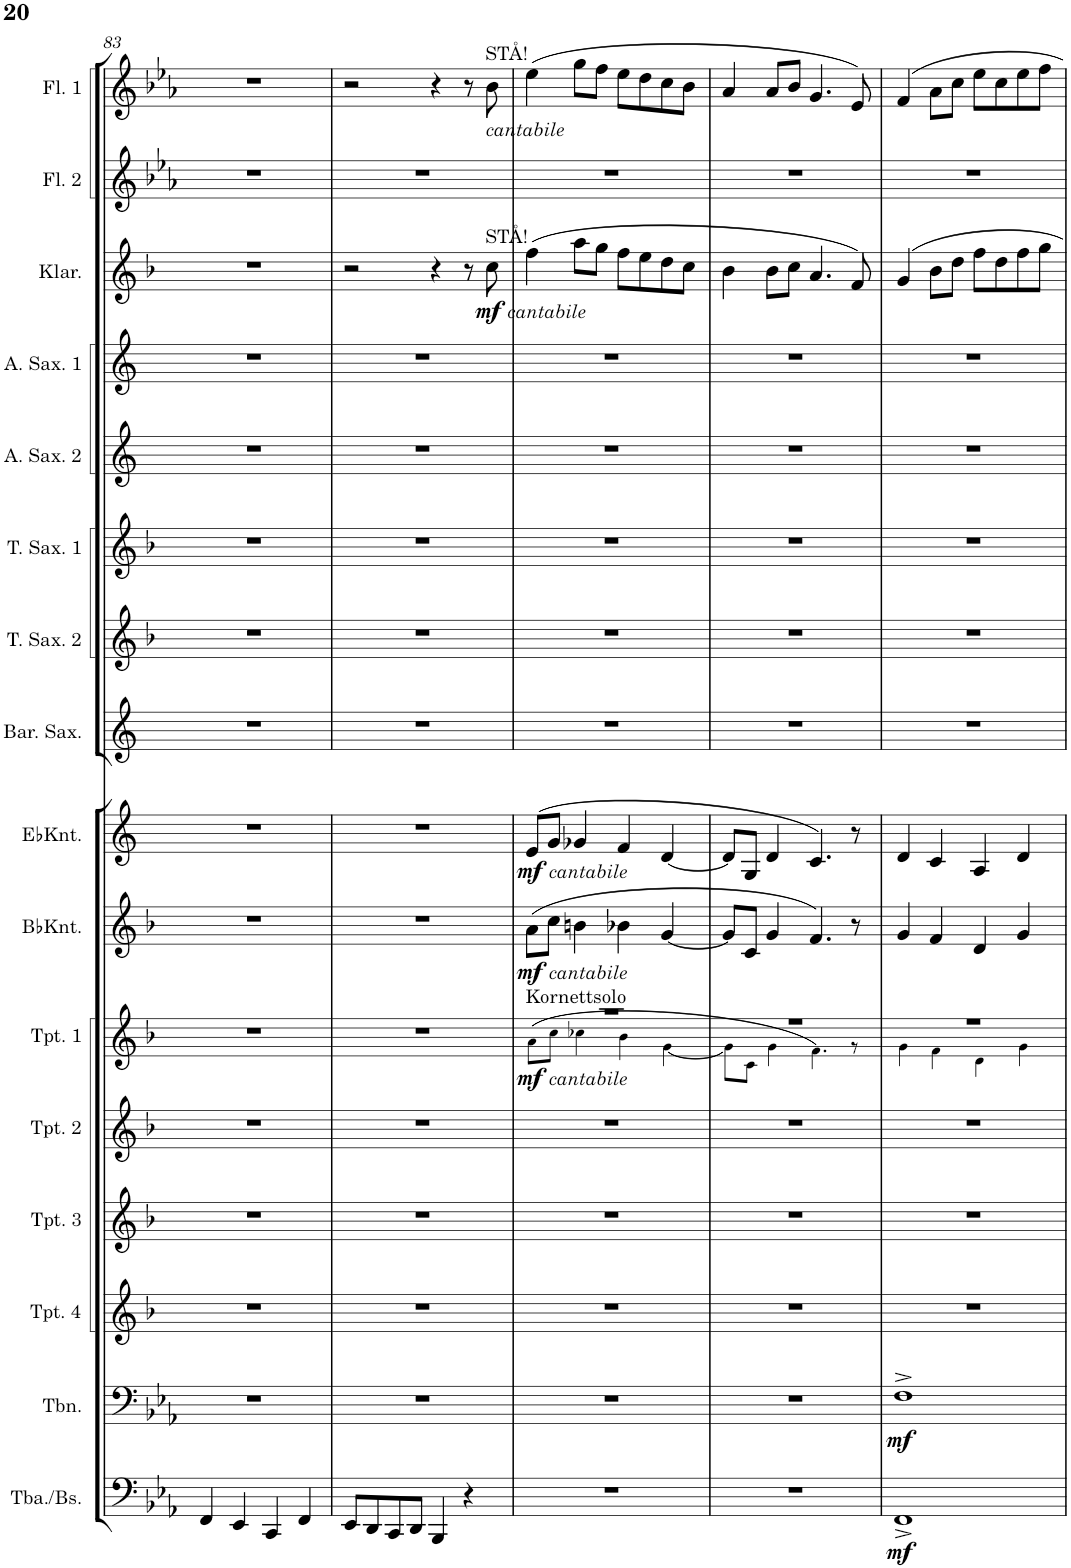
**kern	**dynam	**kern	**dynam	**kern	**kern	**kern	**kern	**dynam	**kern	**dynam	**kern	**dynam	**kern	**kern	**kern	**kern	**kern	**kern	**dynam	**kern	**kern
*part16	*part16	*part15	*part15	*part14	*part13	*part12	*part11	*part11	*part10	*part10	*part9	*part9	*part8	*part7	*part6	*part5	*part4	*part3	*part3	*part2	*part1
*staff16	*staff16	*staff15	*staff15	*staff14	*staff13	*staff12	*staff11	*staff11	*staff10	*staff10	*staff9	*staff9	*staff8	*staff7	*staff6	*staff5	*staff4	*staff3	*staff3	*staff2	*staff1
*I"Tuba/Elbas	*	*I"Tromboner	*	*I"Trumpet 4	*I"Trumpet 3	*I"Trumpet 2	*I"Trumpet 1	*	*I"Bb Kornett	*	*I"Eb Kornett	*	*I"Barytonsax	*I"Tenosax 2	*I"Tenorsax 1	*I"Altsax 2	*I"Altsax 1	*I"Klantinetter	*	*I"Flöjt 2	*I"Flöjt 1
*I'Tba./Bs.	*	*I'Tbn.	*	*I'Tpt. 4	*I'Tpt. 3	*I'Tpt. 2	*I'Tpt. 1	*	*I'BbKnt.	*	*I'EbKnt.	*	*I'Bar. Sax.	*I'T. Sax. 2	*I'T. Sax. 1	*I'A. Sax. 2	*I'A. Sax. 1	*I'Klar.	*	*I'Fl. 2	*I'Fl. 1
!!LO:PB:g=z
*clefF4	*	*clefF4	*	*clefG2	*clefG2	*clefG2	*clefG2	*	*clefG2	*	*clefG2	*	*clefG2	*clefG2	*clefG2	*clefG2	*clefG2	*clefG2	*	*clefG2	*clefG2
*	*	*	*	*Trd1c2	*Trd1c2	*Trd1c2	*Trd1c2	*	*Trd1c2	*	*Trd-2c-3	*	*Trd12c21	*Trd8c14	*Trd8c14	*Trd5c9	*Trd5c9	*Trd1c2	*	*	*
*k[b-e-a-]	*	*k[b-e-a-]	*	*k[b-]	*k[b-]	*k[b-]	*k[b-]	*	*k[b-]	*	*k[]	*	*k[]	*k[b-]	*k[b-]	*k[]	*k[]	*k[b-]	*	*k[b-e-a-]	*k[b-e-a-]
*M4/4	*	*M4/4	*	*M4/4	*M4/4	*M4/4	*M4/4	*	*M4/4	*	*M4/4	*	*M4/4	*M4/4	*M4/4	*M4/4	*M4/4	*M4/4	*	*M4/4	*M4/4
=83	=83	=83	=83	=83	=83	=83	=83	=83	=83	=83	=83	=83	=83	=83	=83	=83	=83	=83	=83	=83	=83
4FF/	.	1r	.	1r	1r	1r	1r	.	1r	.	1r	.	1r	1r	1r	1r	1r	1r	.	1r	1r
4EE-/	.	.	.	.	.	.	.	.	.	.	.	.	.	.	.	.	.	.	.	.	.
4CC/	.	.	.	.	.	.	.	.	.	.	.	.	.	.	.	.	.	.	.	.	.
4FF/	.	.	.	.	.	.	.	.	.	.	.	.	.	.	.	.	.	.	.	.	.
=84	=84	=84	=84	=84	=84	=84	=84	=84	=84	=84	=84	=84	=84	=84	=84	=84	=84	=84	=84	=84	=84
8EE-/L	.	1r	.	1r	1r	1r	1r	.	1r	.	1r	.	1r	1r	1r	1r	1r	2r	.	1r	2r
8DD/	.	.	.	.	.	.	.	.	.	.	.	.	.	.	.	.	.	.	.	.	.
8CC/	.	.	.	.	.	.	.	.	.	.	.	.	.	.	.	.	.	.	.	.	.
8DD/J	.	.	.	.	.	.	.	.	.	.	.	.	.	.	.	.	.	.	.	.	.
4BBB-/	.	.	.	.	.	.	.	.	.	.	.	.	.	.	.	.	.	4r	.	.	4r
4r	.	.	.	.	.	.	.	.	.	.	.	.	.	.	.	.	.	8r	.	.	8r
!	!	!	!	!	!	!	!	!	!	!	!	!	!	!	!	!	!	!	!	!	!LO:TX:a:t=STÅ!
!	!	!	!	!	!	!	!	!	!	!	!	!	!	!	!	!	!	!	!	!	!LO:TX:b:i:t=cantabile
!	!	!	!	!	!	!	!	!	!	!	!	!	!	!	!	!	!	!LO:TX:a:t=STÅ!	!	!	!
!	!	!	!	!	!	!	!	!	!	!	!	!	!	!	!	!	!	!LO:TX:b:i:t=cantabile	!	!	!
!	!	!	!	!	!	!	!	!	!	!	!	!	!	!	!	!	!	!	!LO:DY:b	!	!
.	.	.	.	.	.	.	.	.	.	.	.	.	.	.	.	.	.	8cc\	mf	.	8b-\
=85	=85	=85	=85	=85	=85	=85	=85	=85	=85	=85	=85	=85	=85	=85	=85	=85	=85	=85	=85	=85	=85
*	*	*	*	*	*	*	*^	*	*	*	*	*	*	*	*	*	*	*	*	*	*
!	!	!	!	!	!	!	!	!	!	!	!	!LO:TX:b:i:t=cantabile	!	!	!	!	!	!	!	!	!	!
!	!	!	!	!	!	!	!	!	!	!LO:TX:b:i:t=cantabile	!	!	!	!	!	!	!	!	!	!	!	!
!	!	!	!	!	!	!	!LO:TX:b:i:t=cantabile	!	!	!	!	!	!	!	!	!	!	!	!	!	!	!
!	!	!	!	!	!	!	!LO:TX:a:t=Kornettsolo	!	!	!	!	!	!	!	!	!	!	!	!	!	!	!
!	!	!	!	!	!	!	!	!	!LO:DY:b	!	!LO:DY:b	!	!LO:DY:b	!	!	!	!	!	!	!	!	!
1r	.	1r	.	1r	1r	1r	1r	(>8a!\L	mf	(8a\L	mf	(>8e/L	mf	1r	1r	1r	1r	1r	(4ff\	.	1r	(4ee-\
.	.	.	.	.	.	.	.	8cc!\J	.	8cc\J	.	8g/J	.	.	.	.	.	.	.	.	.	.
.	.	.	.	.	.	.	.	4cc-X!\	.	4bn\	.	4g-X/	.	.	.	.	.	.	8aa\L	.	.	8gg\L
.	.	.	.	.	.	.	.	.	.	.	.	.	.	.	.	.	.	.	8gg\J	.	.	8ff\J
.	.	.	.	.	.	.	.	4b-!\	.	4b-X\	.	4f/	.	.	.	.	.	.	8ff\L	.	.	8ee-\L
.	.	.	.	.	.	.	.	.	.	.	.	.	.	.	.	.	.	.	8ee\	.	.	8dd\
.	.	.	.	.	.	.	.	[4g!\	.	[4g/	.	[4d/	.	.	.	.	.	.	8dd\	.	.	8cc\
.	.	.	.	.	.	.	.	.	.	.	.	.	.	.	.	.	.	.	8cc\J	.	.	8b-\J
=86	=86	=86	=86	=86	=86	=86	=86	=86	=86	=86	=86	=86	=86	=86	=86	=86	=86	=86	=86	=86	=86	=86
1r	.	1r	.	1r	1r	1r	1r	8g!\L]	.	8g/L]	.	8d/L]	.	1r	1r	1r	1r	1r	4b-\	.	1r	4a-/
.	.	.	.	.	.	.	.	8c!\J	.	8c/J	.	8G/J	.	.	.	.	.	.	.	.	.	.
.	.	.	.	.	.	.	.	4g!\	.	4g/	.	4d/	.	.	.	.	.	.	8b-\L	.	.	8a-/L
.	.	.	.	.	.	.	.	.	.	.	.	.	.	.	.	.	.	.	8cc\J	.	.	8b-/J
.	.	.	.	.	.	.	.	4.f!\)	.	4.f/)	.	4.c/)	.	.	.	.	.	.	4.a/	.	.	4.g/
.	.	.	.	.	.	.	.	8r	.	8r	.	8r	.	.	.	.	.	.	8f/)	.	.	8e-/)
=87	=87	=87	=87	=87	=87	=87	=87	=87	=87	=87	=87	=87	=87	=87	=87	=87	=87	=87	=87	=87	=87	=87
!	!LO:DY:b	!	!LO:DY:b	!	!	!	!	!	!	!	!	!	!	!	!	!	!	!	!	!	!	!
1FF^	mf	1F^	mf	1r	1r	1r	1r	4g!\	.	4g/	.	4d/	.	1r	1r	1r	1r	1r	4g/	.	1r	4f/
.	.	.	.	.	.	.	.	4f!\	.	4f/	.	4c/	.	.	.	.	.	.	8b-\L	.	.	8a-\L
.	.	.	.	.	.	.	.	.	.	.	.	.	.	.	.	.	.	.	8dd\J	.	.	8cc\J
.	.	.	.	.	.	.	.	4d!\	.	4d/	.	4A/	.	.	.	.	.	.	8ff\L	.	.	8ee-\L
.	.	.	.	.	.	.	.	.	.	.	.	.	.	.	.	.	.	.	8dd\	.	.	8cc\
.	.	.	.	.	.	.	.	4g!\	.	4g/	.	4d/	.	.	.	.	.	.	8ff\	.	.	8ee-\
.	.	.	.	.	.	.	.	.	.	.	.	.	.	.	.	.	.	.	8gg\J	.	.	8ff\J
*	*	*	*	*	*	*	*v	*v	*	*	*	*	*	*	*	*	*	*	*	*	*	*
=	=	=	=	=	=	=	=	=	=	=	=	=	=	=	=	=	=	=	=	=	=
*-	*-	*-	*-	*-	*-	*-	*-	*-	*-	*-	*-	*-	*-	*-	*-	*-	*-	*-	*-	*-	*-
